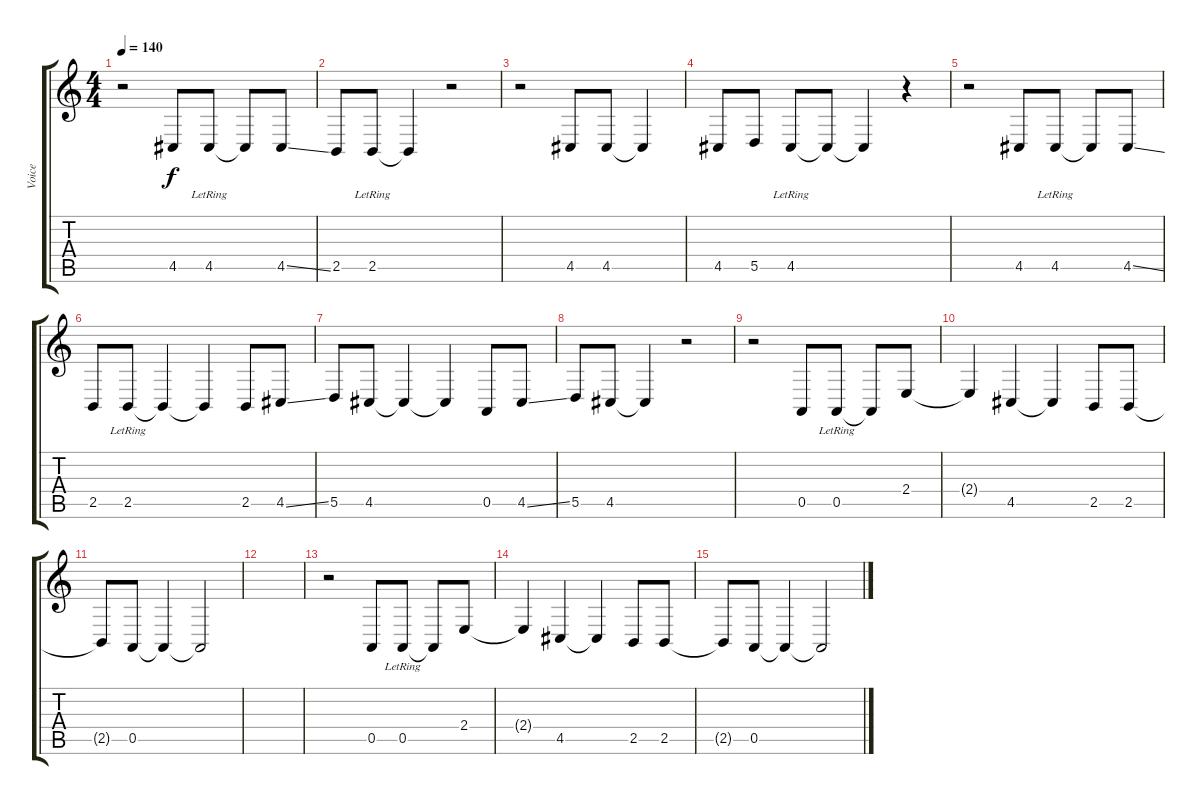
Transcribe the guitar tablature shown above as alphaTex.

\track ("Voice" "Voice") {instrument reedorgan}
\staff {score tabs}
\tuning (E4 B3 G3 D3 A2 E2) {hide}
\ts (4 4)
\tempo 140
\clef g2
\ks c
r.2{dy f} 4.5.8 4.5{lr}.8 4.5{t}.8 4.5{ss}.8 |
2.5.8 2.5{lr}.8 2.5{t}.4 r.2 |
r.2 4.5.8 4.5.8 4.5{t}.4 |
4.5.8 5.5.8 4.5{lr}.8 4.5{t}.8 4.5{t}.4 r.4 |
r.2 4.5.8 4.5{lr}.8 4.5{t}.8 4.5{ss}.8 |
2.5.8 2.5{lr}.8 2.5{t}.4 2.5{t}.4 2.5.8 4.5{ss}.8 |
5.5.8 4.5.8 4.5{t}.4 4.5{t}.4 0.5.8 4.5{ss}.8 |
5.5.8 4.5.8 4.5{t}.4 r.2 |
r.2 0.5.8 0.5{lr}.8 0.5{t}.8 2.4.8 |
2.4{t}.4 4.5.4 4.5{t}.4 2.5.8 2.5.8 |
2.5{t}.8 0.5.8 0.5{t}.4 0.5{t}.2 |
|
r.2 0.5.8 0.5{lr}.8 0.5{t}.8 2.4.8 |
2.4{t}.4 4.5.4 4.5{t}.4 2.5.8 2.5.8 |
2.5{t}.8 0.5.8 0.5{t}.4 0.5{t}.2
